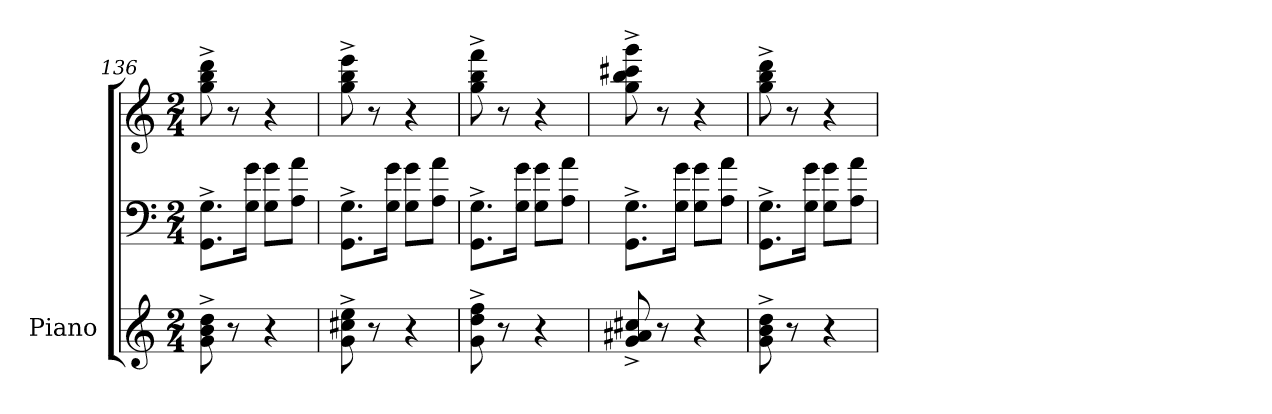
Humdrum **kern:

**kern	**kern	**kern
*part1	*part1	*part1
*staff3	*staff2	*staff1
*I"Piano	*	*
*I'Pno.	*	*
*clefG2	*clefF4	*clefG2
*k[]	*k[]	*k[]
*M2/4	*M2/4	*M2/4
=136	=136	=136
8g\^ 8b\^ 8dd\^	8.GG\^ 8.G\^L	8gg\^ 8bb\^ 8ddd\^
8r	.	8r
.	16G\ 16g\Jk	.
4r	8G\ 8g\L	4r
.	8A\ 8a\J	.
=137	=137	=137
8g\^ 8cc#X\^ 8ee\^	8.GG\^ 8.G\^L	8gg\^ 8bb\^ 8eee\^
8r	.	8r
.	16G\ 16g\Jk	.
4r	8G\ 8g\L	4r
.	8A\ 8a\J	.
=138	=138	=138
8g\^ 8dd\^ 8ff\^	8.GG\^ 8.G\^L	8gg\^ 8bb\^ 8fff\^
8r	.	8r
.	16G\ 16g\Jk	.
4r	8G\ 8g\L	4r
.	8A\ 8a\J	.
=139	=139	=139
8g/^ 8a#X/^ 8cc#X/^	8.GG\^ 8.G\^L	8gg\^ 8bb\^ 8ccc#X\^ 8ggg\^
8r	.	8r
.	16G\ 16g\Jk	.
4r	8G\ 8g\L	4r
.	8A\ 8a\J	.
=140	=140	=140
8g\^ 8b\^ 8dd\^	8.GG\^ 8.G\^L	8gg\^ 8bb\^ 8ddd\^
8r	.	8r
.	16G\ 16g\Jk	.
4r	8G\ 8g\L	4r
.	8A\ 8a\J	.
=	=	=
*-	*-	*-
